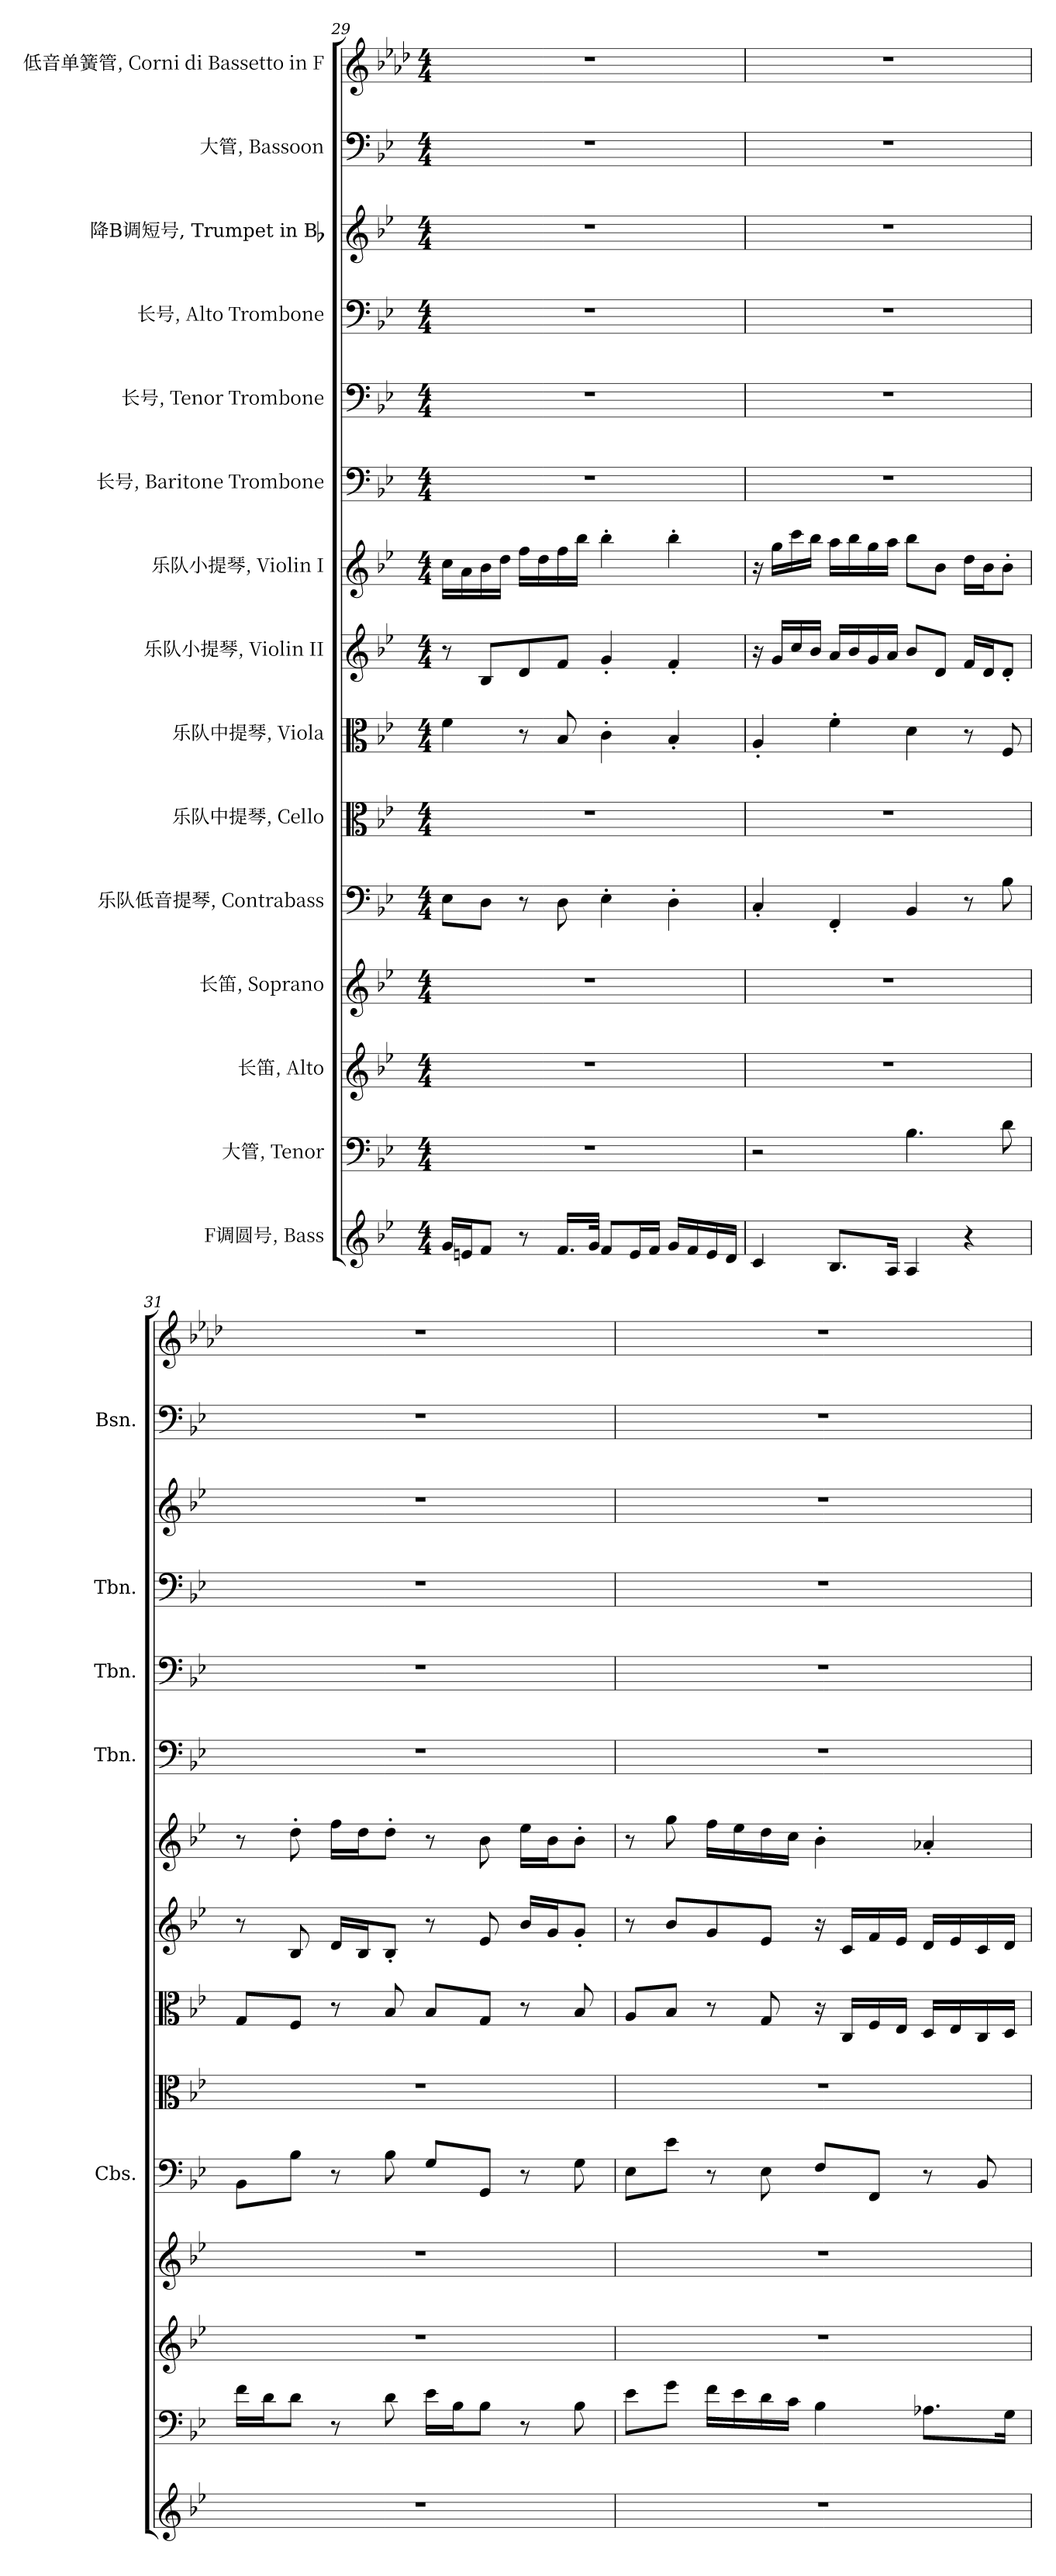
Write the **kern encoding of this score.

**kern	**kern	**kern	**kern	**kern	**kern	**kern	**kern	**kern	**kern	**kern	**kern	**kern	**kern	**kern
*part15	*part14	*part13	*part12	*part11	*part10	*part9	*part8	*part7	*part6	*part5	*part4	*part3	*part2	*part1
*staff15	*staff14	*staff13	*staff12	*staff11	*staff10	*staff9	*staff8	*staff7	*staff6	*staff5	*staff4	*staff3	*staff2	*staff1
*I"F调圆号, Bass	*I"大管, Tenor	*I"长笛, Alto	*I"长笛, Soprano	*I"乐队低音提琴, Contrabass	*I"乐队中提琴, Cello	*I"乐队中提琴, Viola	*I"乐队小提琴, Violin II	*I"乐队小提琴, Violin I	*I"长号, Baritone Trombone	*I"长号, Tenor Trombone	*I"长号, Alto Trombone	*I"降B调短号, Trumpet in B-flat	*I"大管, Bassoon	*I"低音单簧管, Corni di Bassetto in F
*	*	*	*	*I'Cbs.	*	*	*	*	*I'Tbn.	*I'Tbn.	*I'Tbn.	*	*I'Bsn.	*
*clefG2	*clefF4	*clefG2	*clefG2	*clefF4	*clefC3	*clefC3	*clefG2	*clefG2	*clefF4	*clefF4	*clefF4	*clefG2	*clefF4	*clefG2
*ITrd4c7	*	*	*	*ITrd7c12	*	*	*	*	*	*	*	*ITrd1c2	*	*ITrd8c14
*k[b-e-a-]	*k[b-e-]	*k[b-e-]	*k[b-e-]	*k[b-e-]	*k[b-e-]	*k[b-e-]	*k[b-e-]	*k[b-e-]	*k[b-e-]	*k[b-e-]	*k[b-e-]	*k[b-e-a-d-]	*k[b-e-]	*k[b-e-a-d-]
*M4/4	*M4/4	*M4/4	*M4/4	*M4/4	*M4/4	*M4/4	*M4/4	*M4/4	*M4/4	*M4/4	*M4/4	*M4/4	*M4/4	*M4/4
=29	=29	=29	=29	=29	=29	=29	=29	=29	=29	=29	=29	=29	=29	=29
16c/LL	1r	1r	1r	8EE-\L	1r	4f\	8r	16cc\LL	1r	1r	1r	1r	1r	1r
16An/J	.	.	.	.	.	.	.	16a\	.	.	.	.	.	.
8B-/J	.	.	.	8DD\J	.	.	8B-/L	16b-\	.	.	.	.	.	.
.	.	.	.	.	.	.	.	16dd\JJ	.	.	.	.	.	.
8r	.	.	.	8r	.	8r	8d/	16ff\LL	.	.	.	.	.	.
.	.	.	.	.	.	.	.	16dd\	.	.	.	.	.	.
16.B-/LL	.	.	.	8DD\	.	8B-/	8f/J	16ff\	.	.	.	.	.	.
.	.	.	.	.	.	.	.	16bb-\JJ	.	.	.	.	.	.
32c/JJk	.	.	.	.	.	.	.	.	.	.	.	.	.	.
8B-/L	.	.	.	4EE-'\	.	4c'\	4g'/	4bb-'\	.	.	.	.	.	.
16A/L	.	.	.	.	.	.	.	.	.	.	.	.	.	.
16B-/JJ	.	.	.	.	.	.	.	.	.	.	.	.	.	.
16c/LL	.	.	.	4DD'\	.	4B-'/	4f'/	4bb-'\	.	.	.	.	.	.
16B-/	.	.	.	.	.	.	.	.	.	.	.	.	.	.
16A/	.	.	.	.	.	.	.	.	.	.	.	.	.	.
16G/JJ	.	.	.	.	.	.	.	.	.	.	.	.	.	.
!!LO:PB:g=z
=30	=30	=30	=30	=30	=30	=30	=30	=30	=30	=30	=30	=30	=30	=30
4F/	2r	1r	1r	4CC'/	1r	4A'/	16r	16r	1r	1r	1r	1r	1r	1r
.	.	.	.	.	.	.	16g/LL	16gg\LL	.	.	.	.	.	.
.	.	.	.	.	.	.	16cc/	16ccc\	.	.	.	.	.	.
.	.	.	.	.	.	.	16b-/JJ	16bb-\JJ	.	.	.	.	.	.
8.E-/L	.	.	.	4FFF'/	.	4f'\	16a/LL	16aa\LL	.	.	.	.	.	.
.	.	.	.	.	.	.	16b-/	16bb-\	.	.	.	.	.	.
.	.	.	.	.	.	.	16g/	16gg\	.	.	.	.	.	.
16D/Jk	.	.	.	.	.	.	16a/JJ	16aa\JJ	.	.	.	.	.	.
4D/	4.B-\	.	.	4BBB-/	.	4d\	8b-/L	8bb-\L	.	.	.	.	.	.
.	.	.	.	.	.	.	8d/J	8b-\J	.	.	.	.	.	.
4r	.	.	.	8r	.	8r	16f/LL	16dd\LL	.	.	.	.	.	.
.	.	.	.	.	.	.	16d/J	16b-\J	.	.	.	.	.	.
.	8d\	.	.	8BB-\	.	8F/	8d'/J	8b-'\J	.	.	.	.	.	.
=31	=31	=31	=31	=31	=31	=31	=31	=31	=31	=31	=31	=31	=31	=31
1r	16f\LL	1r	1r	8BBB-\L	1r	8G/L	8r	8r	1r	1r	1r	1r	1r	1r
.	16d\J	.	.	.	.	.	.	.	.	.	.	.	.	.
.	8d\J	.	.	8BB-\J	.	8F/J	8B-/	8dd'\	.	.	.	.	.	.
.	8r	.	.	8r	.	8r	16d/LL	16ff\LL	.	.	.	.	.	.
.	.	.	.	.	.	.	16B-/J	16dd\J	.	.	.	.	.	.
.	8d\	.	.	8BB-\	.	8B-/	8B-'/J	8dd'\J	.	.	.	.	.	.
.	16e-\LL	.	.	8GG/L	.	8B-/L	8r	8r	.	.	.	.	.	.
.	16B-\J	.	.	.	.	.	.	.	.	.	.	.	.	.
.	8B-\J	.	.	8GGG/J	.	8G/J	8e-/	8b-\	.	.	.	.	.	.
.	8r	.	.	8r	.	8r	16b-/LL	16ee-\LL	.	.	.	.	.	.
.	.	.	.	.	.	.	16g/J	16b-\J	.	.	.	.	.	.
.	8B-\	.	.	8GG\	.	8B-/	8g'/J	8b-'\J	.	.	.	.	.	.
!!LO:PB:g=z
=32	=32	=32	=32	=32	=32	=32	=32	=32	=32	=32	=32	=32	=32	=32
1r	8e-\L	1r	1r	8EE-\L	1r	8A/L	8r	8r	1r	1r	1r	1r	1r	1r
.	8g\J	.	.	8E-\J	.	8B-/J	8b-/L	8gg\	.	.	.	.	.	.
.	16f\LL	.	.	8r	.	8r	8g/	16ff\LL	.	.	.	.	.	.
.	16e-\	.	.	.	.	.	.	16ee-\	.	.	.	.	.	.
.	16d\	.	.	8EE-\	.	8G/	8e-/J	16dd\	.	.	.	.	.	.
.	16c\JJ	.	.	.	.	.	.	16cc\JJ	.	.	.	.	.	.
.	4B-\	.	.	8FF/L	.	16r	16r	4b-'\	.	.	.	.	.	.
.	.	.	.	.	.	16C/LL	16c/LL	.	.	.	.	.	.	.
.	.	.	.	8FFF/J	.	16F/	16f/	.	.	.	.	.	.	.
.	.	.	.	.	.	16E-/JJ	16e-/JJ	.	.	.	.	.	.	.
.	8.A-X\L	.	.	8r	.	16D/LL	16d/LL	4a-X'/	.	.	.	.	.	.
.	.	.	.	.	.	16E-/	16e-/	.	.	.	.	.	.	.
.	.	.	.	8BBB-/	.	16C/	16c/	.	.	.	.	.	.	.
.	16G\Jk	.	.	.	.	16D/JJ	16d/JJ	.	.	.	.	.	.	.
=	=	=	=	=	=	=	=	=	=	=	=	=	=	=
*-	*-	*-	*-	*-	*-	*-	*-	*-	*-	*-	*-	*-	*-	*-
